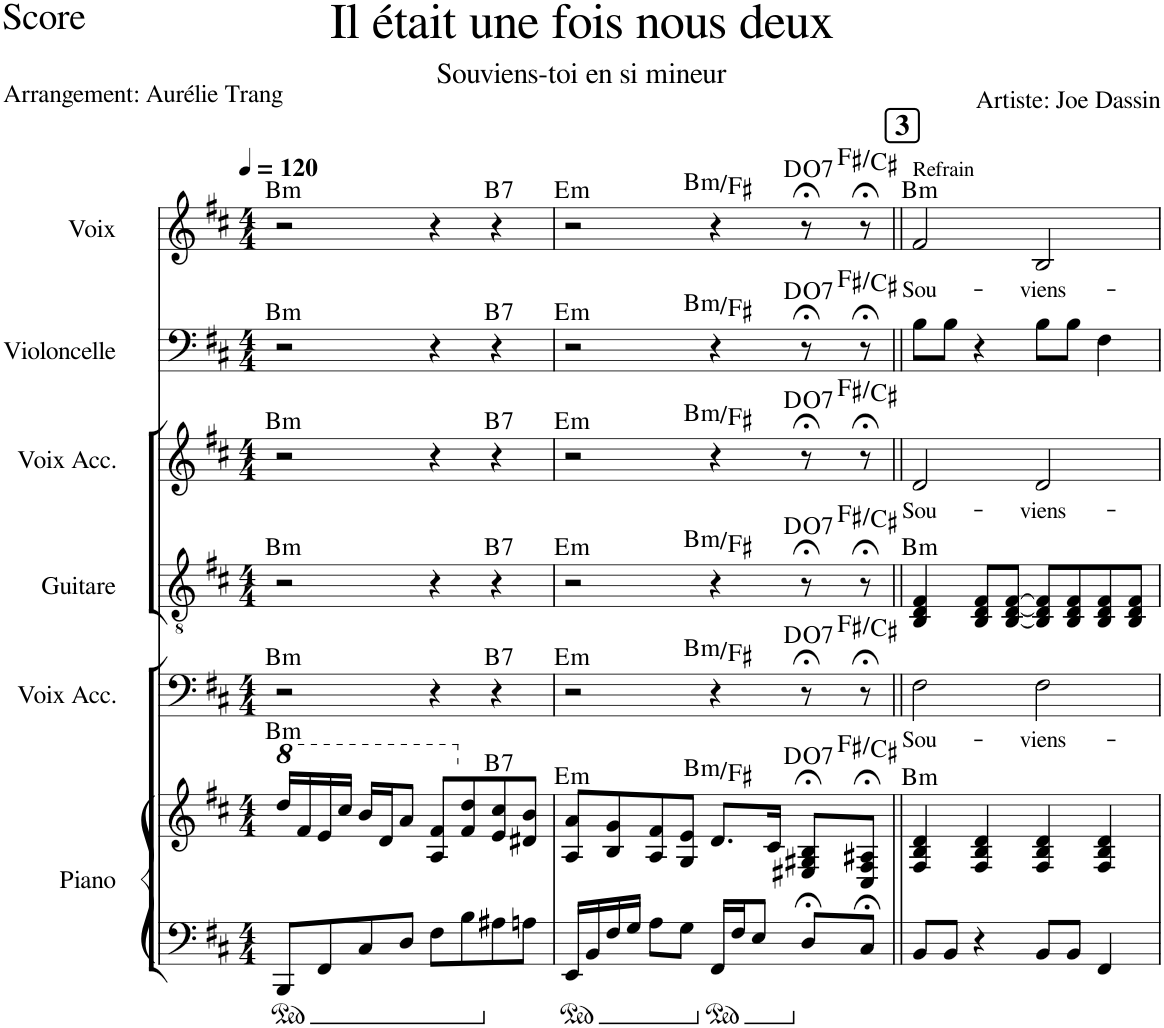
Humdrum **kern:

**kern	**kern	**harte	**kern	**text	**kern	**harte	**kern	**text	**harte	**kern	**harte	**kern	**text	**harte
*part6	*part6	*part6	*part5	*part5	*part4	*part4	*part3	*part3	*part3	*part2	*part2	*part1	*part1	*part1
*staff7	*staff6	*	*staff5	*staff5	*staff4	*	*staff3	*staff3	*	*staff2	*	*staff1	*staff1	*
*I"Piano	*	*	*I"Voix Acc.	*	*I"Guitare	*	*I"Voix Acc.	*	*	*I"Violoncelle	*	*I"Voix	*	*
*I'Pia.	*	*	*I'Vx. Acc.	*	*I'Guit.	*	*I'Vx. Acc.	*	*	*I'Vlc	*	*I'Vx.	*	*
*clefF4	*clefG2	*	*clefF4	*	*clefGv2	*	*clefG2	*	*	*clefF4	*	*clefG2	*	*
*k[f#c#]	*k[f#c#]	*	*k[f#c#]	*	*k[f#c#]	*	*k[f#c#]	*	*	*k[f#c#]	*	*k[f#c#]	*	*
*M4/4	*M4/4	*	*M4/4	*	*M4/4	*	*M4/4	*	*	*M4/4	*	*M4/4	*	*
*MM120	*MM120	*	*MM120	*	*MM120	*	*MM120	*	*	*MM120	*	*MM120	*	*
*	*8va	*	*	*	*	*	*	*	*	*	*	*	*	*
=1	=1	=1	=1	=1	=1	=1	=1	=1	=1	=1	=1	=1	=1	=1
!	!	!LO:H:kt=m	!	!	!	!LO:H:kt=m	!	!	!LO:H:kt=m	!	!LO:H:kt=m	!	!	!LO:H:kt=m
8BBB/L	16ddd/LL	B:min	2r	.	2r	B:min	2r	.	B:min	2r	B:min	2r	.	B:min
.	16ff#/	.	.	.	.	.	.	.	.	.	.	.	.	.
8FF#/	16ee/	.	.	.	.	.	.	.	.	.	.	.	.	.
.	16ccc#/JJ	.	.	.	.	.	.	.	.	.	.	.	.	.
8C#/	16bb/LL	.	.	.	.	.	.	.	.	.	.	.	.	.
.	16dd/J	.	.	.	.	.	.	.	.	.	.	.	.	.
8D/J	8aa/J	.	.	.	.	.	.	.	.	.	.	.	.	.
8F#\L	8a/ 8ff#/L	.	4r	.	4r	.	4r	.	.	4r	.	4r	.	.
*	*X8va	*	*	*	*	*	*	*	*	*	*	*	*	*
8B\	8f#/ 8dd/	.	.	.	.	.	.	.	.	.	.	.	.	.
!	!	!LO:H:kt=7	!	!	!	!LO:H:kt=7	!	!	!LO:H:kt=7	!	!LO:H:kt=7	!	!	!LO:H:kt=7
8A#X\	8e/ 8cc#/	B:7	4r	.	4r	B:7	4r	.	B:7	4r	B:7	4r	.	B:7
8An\J	8d#X/ 8b/J	.	.	.	.	.	.	.	.	.	.	.	.	.
=2	=2	=2	=2	=2	=2	=2	=2	=2	=2	=2	=2	=2	=2	=2
!	!	!LO:H:kt=m	!	!	!	!LO:H:kt=m	!	!	!LO:H:kt=m	!	!LO:H:kt=m	!	!	!LO:H:kt=m
16EE/LL	8A/ 8a/L	E:min	2r	.	2r	E:min	2r	.	E:min	2r	E:min	2r	.	E:min
16BB/	.	.	.	.	.	.	.	.	.	.	.	.	.	.
16F#/	8B/ 8g/	.	.	.	.	.	.	.	.	.	.	.	.	.
16G/JJ	.	.	.	.	.	.	.	.	.	.	.	.	.	.
8A\L	8A/ 8f#/	.	.	.	.	.	.	.	.	.	.	.	.	.
8G\J	8G/ 8e/J	.	.	.	.	.	.	.	.	.	.	.	.	.
!	!	!LO:H:kt=m	!	!	!	!LO:H:kt=m	!	!	!LO:H:kt=m	!	!LO:H:kt=m	!	!	!LO:H:kt=m
16FF#/LL	8.d/L	B:min/5	4r	.	4r	B:min/5	4r	.	B:min/5	4r	B:min/5	4r	.	B:min/5
16F#/J	.	.	.	.	.	.	.	.	.	.	.	.	.	.
8E/J	.	.	.	.	.	.	.	.	.	.	.	.	.	.
.	16c#/Jk	.	.	.	.	.	.	.	.	.	.	.	.	.
!	!	!LO:H:kt=O7	!	!	!	!LO:H:kt=O7	!	!	!LO:H:kt=O7	!	!LO:H:kt=O7	!	!	!LO:H:kt=O7
8D;</L	8E#X/;< 8G#X/;< 8B/;<L	D:dim7	8r;<	.	8r;<	D:dim7	8r;<	.	D:dim7	8r;<	D:dim7	8r;<	.	D:dim7
8C#;</J	8C#/;< 8F#/;< 8A#X/;<J	F#:maj/5	8r;<	.	8r;<	F#:maj/5	8r;<	.	F#:maj/5	8r;<	F#:maj/5	8r;<	.	F#:maj/5
=3||	=3||	=3||	=3||	=3||	=3||	=3||	=3||	=3||	=3||	=3||	=3||	=3||	=3||	=3||
!!LO:REH:place=s1:a:B:cj:fs=14:t=3
!	!	!	!	!	!	!	!	!	!	!	!	!LO:TX:a:t=Refrain	!	!
!	!	!LO:H:kt=m	!	!LO:LY:b	!	!LO:H:kt=m	!	!LO:LY:b	!	!	!	!	!LO:LY:b	!LO:H:kt=m
8BB/L	4F#/ 4B/ 4d/	B:min	2F#\	Sou-	4BB/ 4D/ 4F#/	B:min	2d/	Sou-	.	8B\L	.	2f#/	Sou-	B:min
8BB/J	.	.	.	.	.	.	.	.	.	8B\J	.	.	.	.
4r	4F#/ 4B/ 4d/	.	.	.	8BB/ 8D/ 8F#/L	.	.	.	.	4r	.	.	.	.
.	.	.	.	.	[8BB/ [8D/ [8F#/J	.	.	.	.	.	.	.	.	.
!	!	!	!	!LO:LY:b	!	!	!	!LO:LY:b	!	!	!	!	!LO:LY:b	!
8BB/L	4F#/ 4B/ 4d/	.	2F#\	-viens-	8BB/] 8D/] 8F#/]L	.	2d/	-viens-	.	8B\L	.	2B/	-viens-	.
8BB/J	.	.	.	.	8BB/ 8D/ 8F#/	.	.	.	.	8B\J	.	.	.	.
4FF#/	4F#/ 4B/ 4d/	.	.	.	8BB/ 8D/ 8F#/	.	.	.	.	4F#\	.	.	.	.
.	.	.	.	.	8BB/ 8D/ 8F#/J	.	.	.	.	.	.	.	.	.
=	=	=	=	=	=	=	=	=	=	=	=	=	=	=
*-	*-	*-	*-	*-	*-	*-	*-	*-	*-	*-	*-	*-	*-	*-
